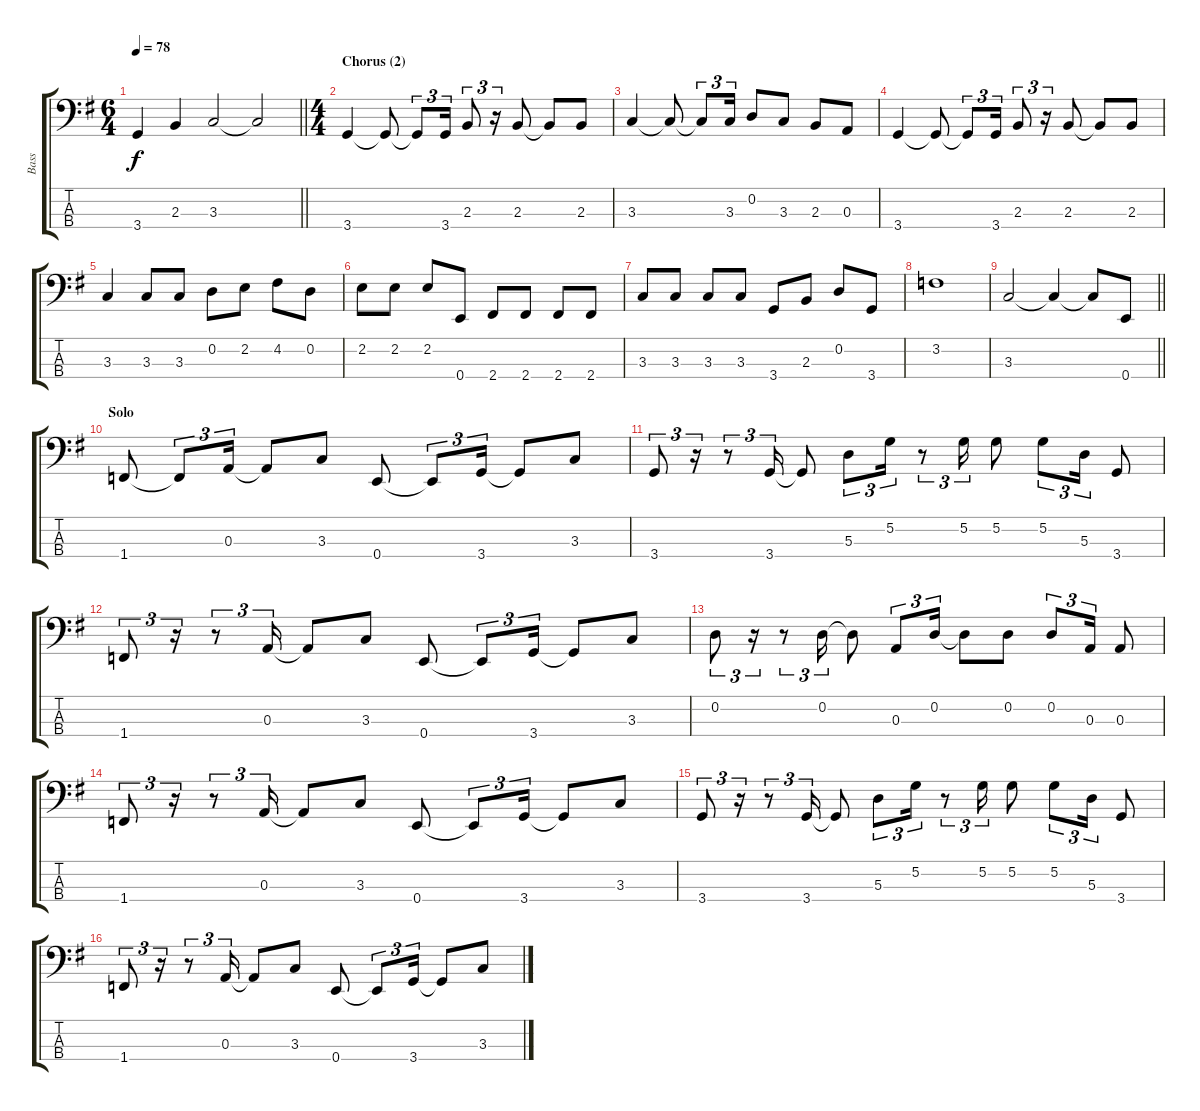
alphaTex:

\track ("Bass" "Bass") {instrument electricbassfinger}
\staff {score tabs}
\tuning (G2 D2 A1 E1) {hide}
\ts (6 4)
\tempo 78
\clef f4
\barLineRight lightlight
\ks g
3.4.4{dy f} 2.3.4 3.3.2 3.3{t}.2 |
\ts (4 4)
\section ("" "Chorus (2)")
3.4.4 3.4{t}.8 3.4{t}.8{tu (3 2)} 3.4.16{tu (3 2)} 2.3.8{tu (3 2)} r.16{tu (3 2)} 2.3.8 2.3{t}.8 2.3.8 |
3.3.4 3.3{t}.8 3.3{t}.8{tu (3 2)} 3.3.16{tu (3 2)} 0.2.8 3.3.8 2.3.8 0.3.8 |
3.4.4 3.4{t}.8 3.4{t}.8{tu (3 2)} 3.4.16{tu (3 2)} 2.3.8{tu (3 2)} r.16{tu (3 2)} 2.3.8 2.3{t}.8 2.3.8 |
3.3.4 3.3.8 3.3.8 0.2.8 2.2.8 4.2.8 0.2.8 |
2.2.8 2.2.8 2.2.8 0.4.8 2.4.8 2.4.8 2.4.8 2.4.8 |
3.3.8 3.3.8 3.3.8 3.3.8 3.4.8 2.3.8 0.2.8 3.4.8 |
3.2.1 |
\barLineRight lightlight
3.3.2 3.3{t}.4 3.3{t}.8 0.4.8 |
\section ("" "Solo")
1.4.8 1.4{t}.8{tu (3 2)} 0.3.16{tu (3 2)} 0.3{t}.8 3.3.8 0.4.8 0.4{t}.8{tu (3 2)} 3.4.16{tu (3 2)} 3.4{t}.8 3.3.8 |
3.4.8{tu (3 2)} r.16{tu (3 2)} r.8{tu (3 2)} 3.4.16{tu (3 2)} 3.4{t}.8 5.3.8{tu (3 2)} 5.2.16{tu (3 2)} r.8{tu (3 2)} 5.2.16{tu (3 2)} 5.2.8 5.2.8{tu (3 2)} 5.3.16{tu (3 2)} 3.4.8 |
1.4.8{tu (3 2)} r.16{tu (3 2)} r.8{tu (3 2)} 0.3.16{tu (3 2)} 0.3{t}.8 3.3.8 0.4.8 0.4{t}.8{tu (3 2)} 3.4.16{tu (3 2)} 3.4{t}.8 3.3.8 |
0.2.8{tu (3 2)} r.16{tu (3 2)} r.8{tu (3 2)} 0.2.16{tu (3 2)} 0.2{t}.8 0.3.8{tu (3 2)} 0.2.16{tu (3 2)} 0.2{t}.8 0.2.8 0.2.8{tu (3 2)} 0.3.16{tu (3 2)} 0.3.8 |
1.4.8{tu (3 2)} r.16{tu (3 2)} r.8{tu (3 2)} 0.3.16{tu (3 2)} 0.3{t}.8 3.3.8 0.4.8 0.4{t}.8{tu (3 2)} 3.4.16{tu (3 2)} 3.4{t}.8 3.3.8 |
3.4.8{tu (3 2)} r.16{tu (3 2)} r.8{tu (3 2)} 3.4.16{tu (3 2)} 3.4{t}.8 5.3.8{tu (3 2)} 5.2.16{tu (3 2)} r.8{tu (3 2)} 5.2.16{tu (3 2)} 5.2.8 5.2.8{tu (3 2)} 5.3.16{tu (3 2)} 3.4.8 |
1.4.8{tu (3 2)} r.16{tu (3 2)} r.8{tu (3 2)} 0.3.16{tu (3 2)} 0.3{t}.8 3.3.8 0.4.8 0.4{t}.8{tu (3 2)} 3.4.16{tu (3 2)} 3.4{t}.8 3.3.8
